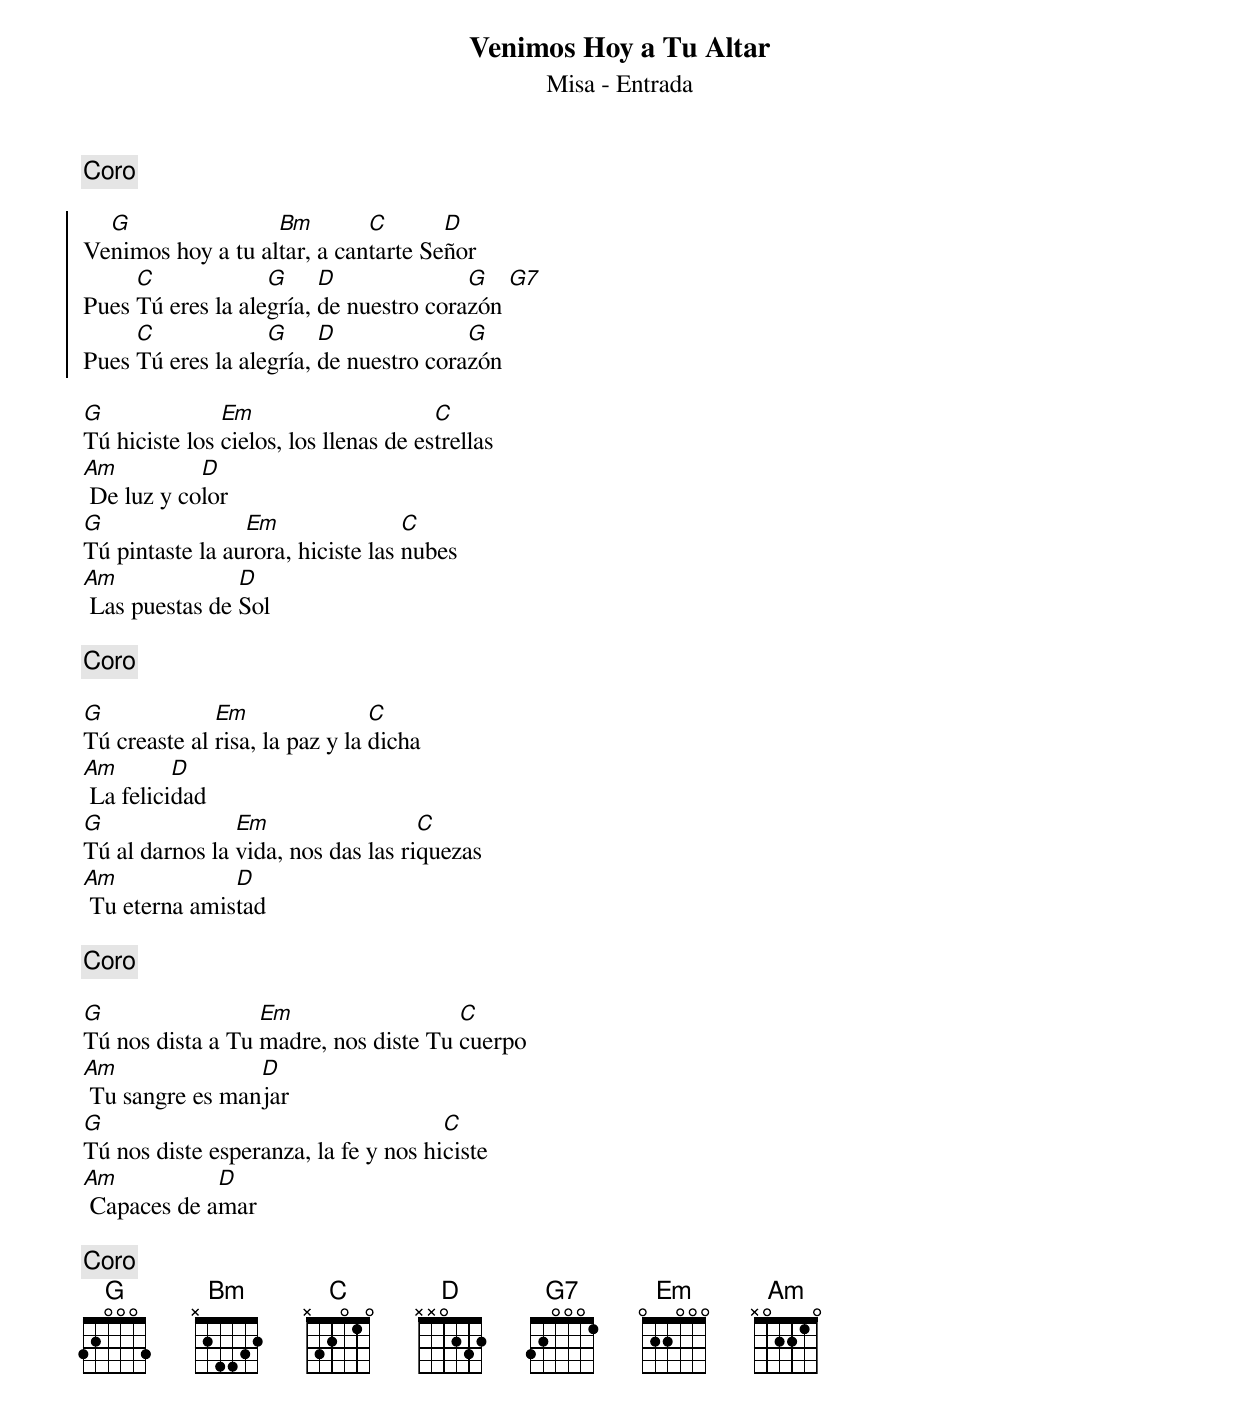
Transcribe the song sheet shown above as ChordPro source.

{title: Venimos Hoy a Tu Altar}
{subtitle: Misa - Entrada}

{c: Coro}

{soc}
Ve[G]nimos hoy a tu al[Bm]tar, a can[C]tarte Se[D]ñor
Pues [C]Tú eres la ale[G]gría, [D]de nuestro cora[G]zón [G7]
Pues [C]Tú eres la ale[G]gría, [D]de nuestro cora[G]zón
{eoc}

[G]Tú hiciste los [Em]cielos, los llenas de es[C]trellas
[Am] De luz y co[D]lor
[G]Tú pintaste la au[Em]rora, hiciste las [C]nubes
[Am] Las puestas de [D]Sol

{c: Coro}

[G]Tú creaste al [Em]risa, la paz y la [C]dicha
[Am] La felici[D]dad
[G]Tú al darnos la [Em]vida, nos das las ri[C]quezas
[Am] Tu eterna amis[D]tad

{c: Coro}

[G]Tú nos dista a Tu [Em]madre, nos diste Tu [C]cuerpo
[Am] Tu sangre es man[D]jar
[G]Tú nos diste esperanza, la fe y nos hi[C]ciste
[Am] Capaces de a[D]mar

{c: Coro}
